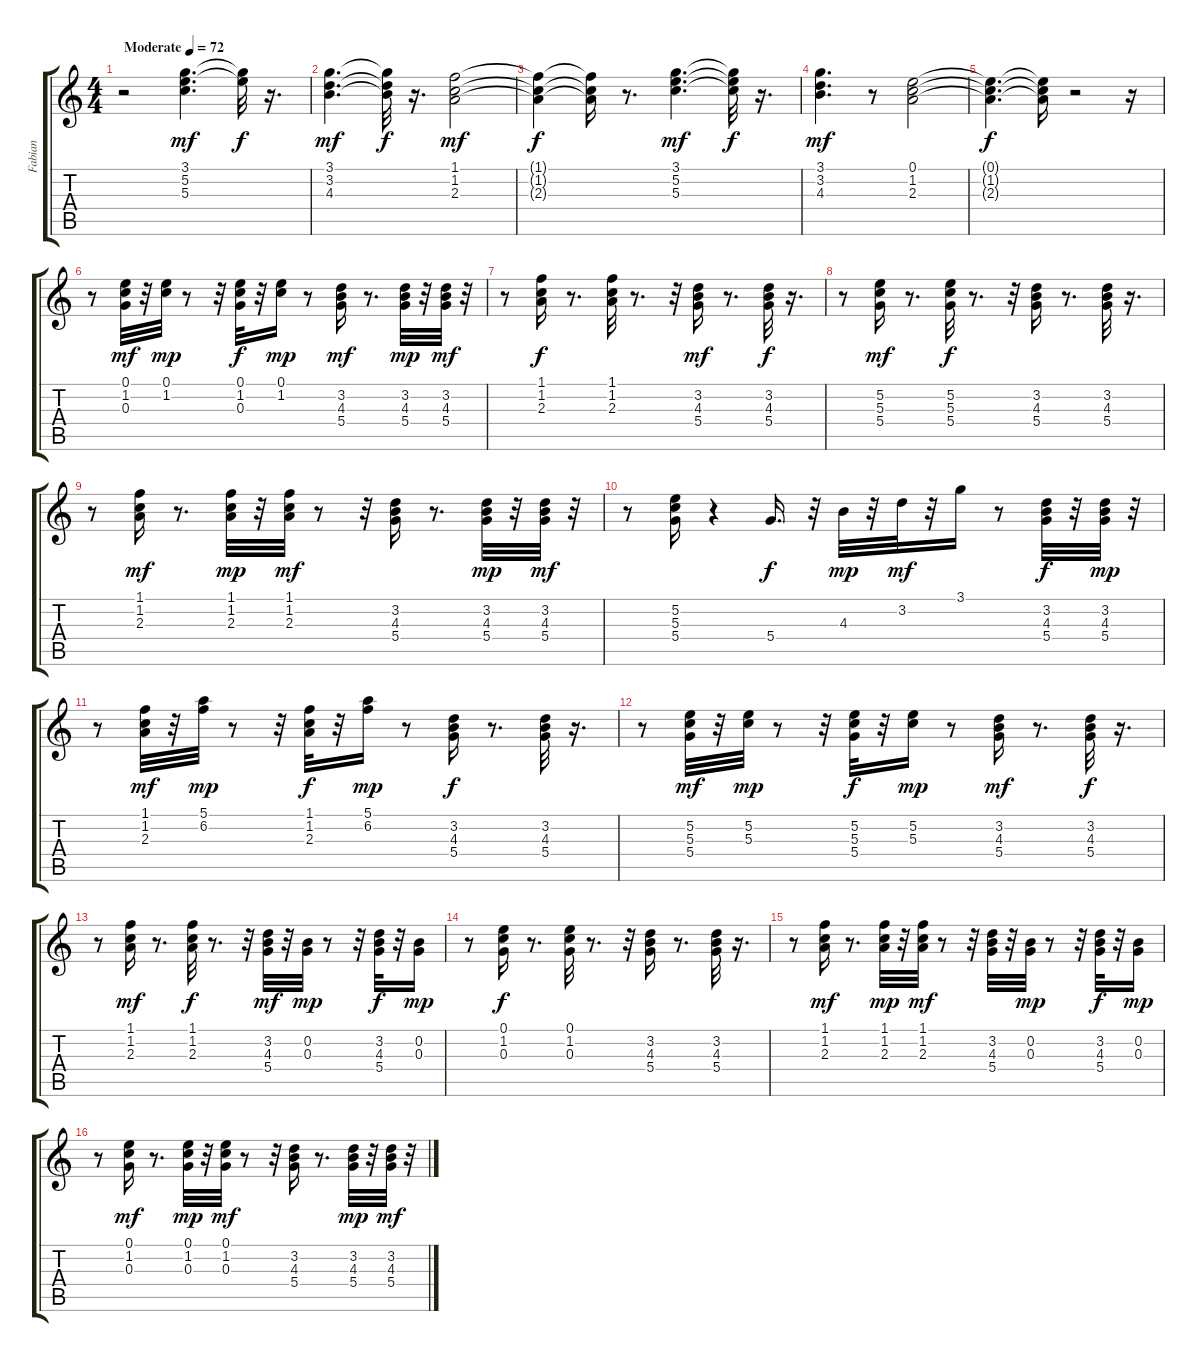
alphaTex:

\track ("Fabian" "Fabian") {instrument electricguitarmuted}
\staff {score tabs}
\tuning (E4 B3 G3 D3 A2 E2) {hide}
\ts (4 4)
\tempo (72 "Moderate")
\clef g2
\ks c
r.2{dy mf instrument electricguitarmuted} (3.1 5.2 5.3).4{d} (3.1{t} 5.2{t}).32{dy f} r.16{d} |
(3.1 3.2 4.3).4{d dy mf} (3.1{t} 3.2{t} 4.3{t}).32{dy f} r.16{d} (1.1 1.2 2.3).2{dy mf} |
(1.1{t} 1.2{t} 2.3{t}).4{dy f} (1.1{t} 1.2{t} 2.3{t}).16 r.8{d} (3.1 5.2 5.3).4{d dy mf} (3.1{t} 5.2{t} 5.3{t}).32{dy f} r.16{d} |
(3.1 3.2 4.3).4{d dy mf} r.8 (0.1 1.2 2.3).2 |
(0.1{t} 1.2{t} 2.3{t}).4{d dy f} (0.1{t} 1.2{t} 2.3{t}).16 r.2 r.16 |
r.8 (0.1 1.2 0.3).32{dy mf} r.32 (0.1 1.2).32{dy mp} r.8 r.32 (0.1 1.2 0.3).32{dy f} r.32 (0.1 1.2).16{dy mp} r.8 (3.2 4.3 5.4).16{dy mf} r.8{d} (3.2 4.3 5.4).32{dy mp} r.32 (3.2 4.3 5.4).32{dy mf} r.32 |
r.8 (1.1 1.2 2.3).16{dy f} r.8{d} (1.1 1.2 2.3).32 r.8{d} r.32 (3.2 4.3 5.4).16{dy mf} r.8{d} (3.2 4.3 5.4).32{dy f} r.16{d} |
r.8 (5.2 5.3 5.4).16{dy mf} r.8{d} (5.2 5.3 5.4).32{dy f} r.8{d} r.32 (3.2 4.3 5.4).16 r.8{d} (3.2 4.3 5.4).32 r.16{d} |
r.8 (1.1 1.2 2.3).16{dy mf} r.8{d} (1.1 1.2 2.3).32{dy mp} r.32 (1.1 1.2 2.3).32{dy mf} r.8 r.32 (3.2 4.3 5.4).16 r.8{d} (3.2 4.3 5.4).32{dy mp} r.32 (3.2 4.3 5.4).32{dy mf} r.32 |
r.8 (5.2 5.3 5.4).16 r.4 5.4.16{d dy f} r.32 4.3.32{dy mp} r.32 3.2.32{dy mf} r.32 3.1.16 r.8 (3.2 4.3 5.4).32{dy f} r.32 (3.2 4.3 5.4).32{dy mp} r.32 |
r.8 (1.1 1.2 2.3).32{dy mf} r.32 (5.1 6.2).32{dy mp} r.8 r.32 (1.1 1.2 2.3).32{dy f} r.32 (5.1 6.2).16{dy mp} r.8 (3.2 4.3 5.4).16{dy f} r.8{d} (3.2 4.3 5.4).32 r.16{d} |
r.8 (5.2 5.3 5.4).32{dy mf} r.32 (5.2 5.3).32{dy mp} r.8 r.32 (5.2 5.3 5.4).32{dy f} r.32 (5.2 5.3).16{dy mp} r.8 (3.2 4.3 5.4).16{dy mf} r.8{d} (3.2 4.3 5.4).32{dy f} r.16{d} |
r.8 (1.1 1.2 2.3).16{dy mf} r.8{d} (1.1 1.2 2.3).32{dy f} r.8{d} r.32 (3.2 4.3 5.4).32{dy mf} r.32 (0.2 0.3).32{dy mp} r.8 r.32 (3.2 4.3 5.4).32{dy f} r.32 (0.2 0.3).16{dy mp} |
r.8 (0.1 1.2 0.3).16{dy f} r.8{d} (0.1 1.2 0.3).32 r.8{d} r.32 (3.2 4.3 5.4).16 r.8{d} (3.2 4.3 5.4).32 r.16{d} |
r.8 (1.1 1.2 2.3).16{dy mf} r.8{d} (1.1 1.2 2.3).32{dy mp} r.32 (1.1 1.2 2.3).32{dy mf} r.8 r.32 (3.2 4.3 5.4).32 r.32 (0.2 0.3).32{dy mp} r.8 r.32 (3.2 4.3 5.4).32{dy f} r.32 (0.2 0.3).16{dy mp} |
r.8 (0.1 1.2 0.3).16{dy mf} r.8{d} (0.1 1.2 0.3).32{dy mp} r.32 (0.1 1.2 0.3).32{dy mf} r.8 r.32 (3.2 4.3 5.4).16 r.8{d} (3.2 4.3 5.4).32{dy mp} r.32 (3.2 4.3 5.4).32{dy mf} r.32
